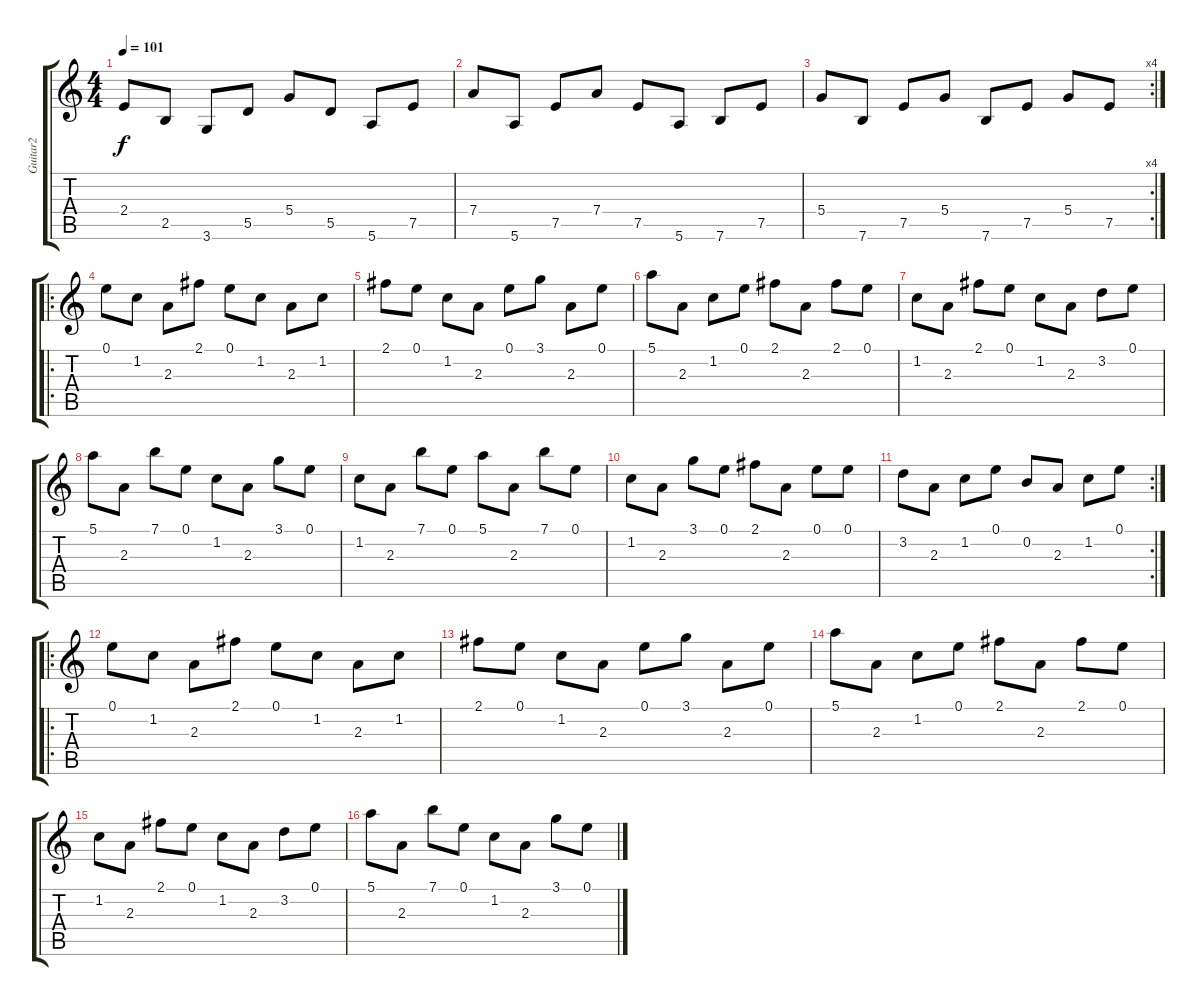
\track ("Guitar2" "Guitar2") {instrument electricguitarclean}
\staff {score tabs}
\tuning (E4 B3 G3 D3 A2 E2) {hide}
\ts (4 4)
\tempo 101
\clef g2
\ks c
2.4.8{dy f} 2.5.8 3.6.8 5.5.8 5.4.8 5.5.8 5.6.8 7.5.8 |
7.4.8 5.6.8 7.5.8 7.4.8 7.5.8 5.6.8 7.6.8 7.5.8 |
\rc 4
5.4.8 7.6.8 7.5.8 5.4.8 7.6.8 7.5.8 5.4.8 7.5.8 |
\ro
0.1.8{instrument electricguitarclean} 1.2.8 2.3.8 2.1.8 0.1.8 1.2.8 2.3.8 1.2.8 |
2.1.8 0.1.8 1.2.8 2.3.8 0.1.8 3.1.8 2.3.8 0.1.8 |
5.1.8 2.3.8 1.2.8 0.1.8 2.1.8 2.3.8 2.1.8 0.1.8 |
1.2.8 2.3.8 2.1.8 0.1.8 1.2.8 2.3.8 3.2.8 0.1.8 |
5.1.8 2.3.8 7.1.8 0.1.8 1.2.8 2.3.8 3.1.8 0.1.8 |
1.2.8 2.3.8 7.1.8 0.1.8 5.1.8 2.3.8 7.1.8 0.1.8 |
1.2.8 2.3.8 3.1.8 0.1.8 2.1.8 2.3.8 0.1.8 0.1.8 |
\rc 2
3.2.8 2.3.8 1.2.8 0.1.8 0.2.8 2.3.8 1.2.8 0.1.8 |
\ro
0.1.8{instrument electricguitarclean} 1.2.8 2.3.8 2.1.8 0.1.8 1.2.8 2.3.8 1.2.8 |
2.1.8 0.1.8 1.2.8 2.3.8 0.1.8 3.1.8 2.3.8 0.1.8 |
5.1.8 2.3.8 1.2.8 0.1.8 2.1.8 2.3.8 2.1.8 0.1.8 |
1.2.8 2.3.8 2.1.8 0.1.8 1.2.8 2.3.8 3.2.8 0.1.8 |
5.1.8 2.3.8 7.1.8 0.1.8 1.2.8 2.3.8 3.1.8 0.1.8
